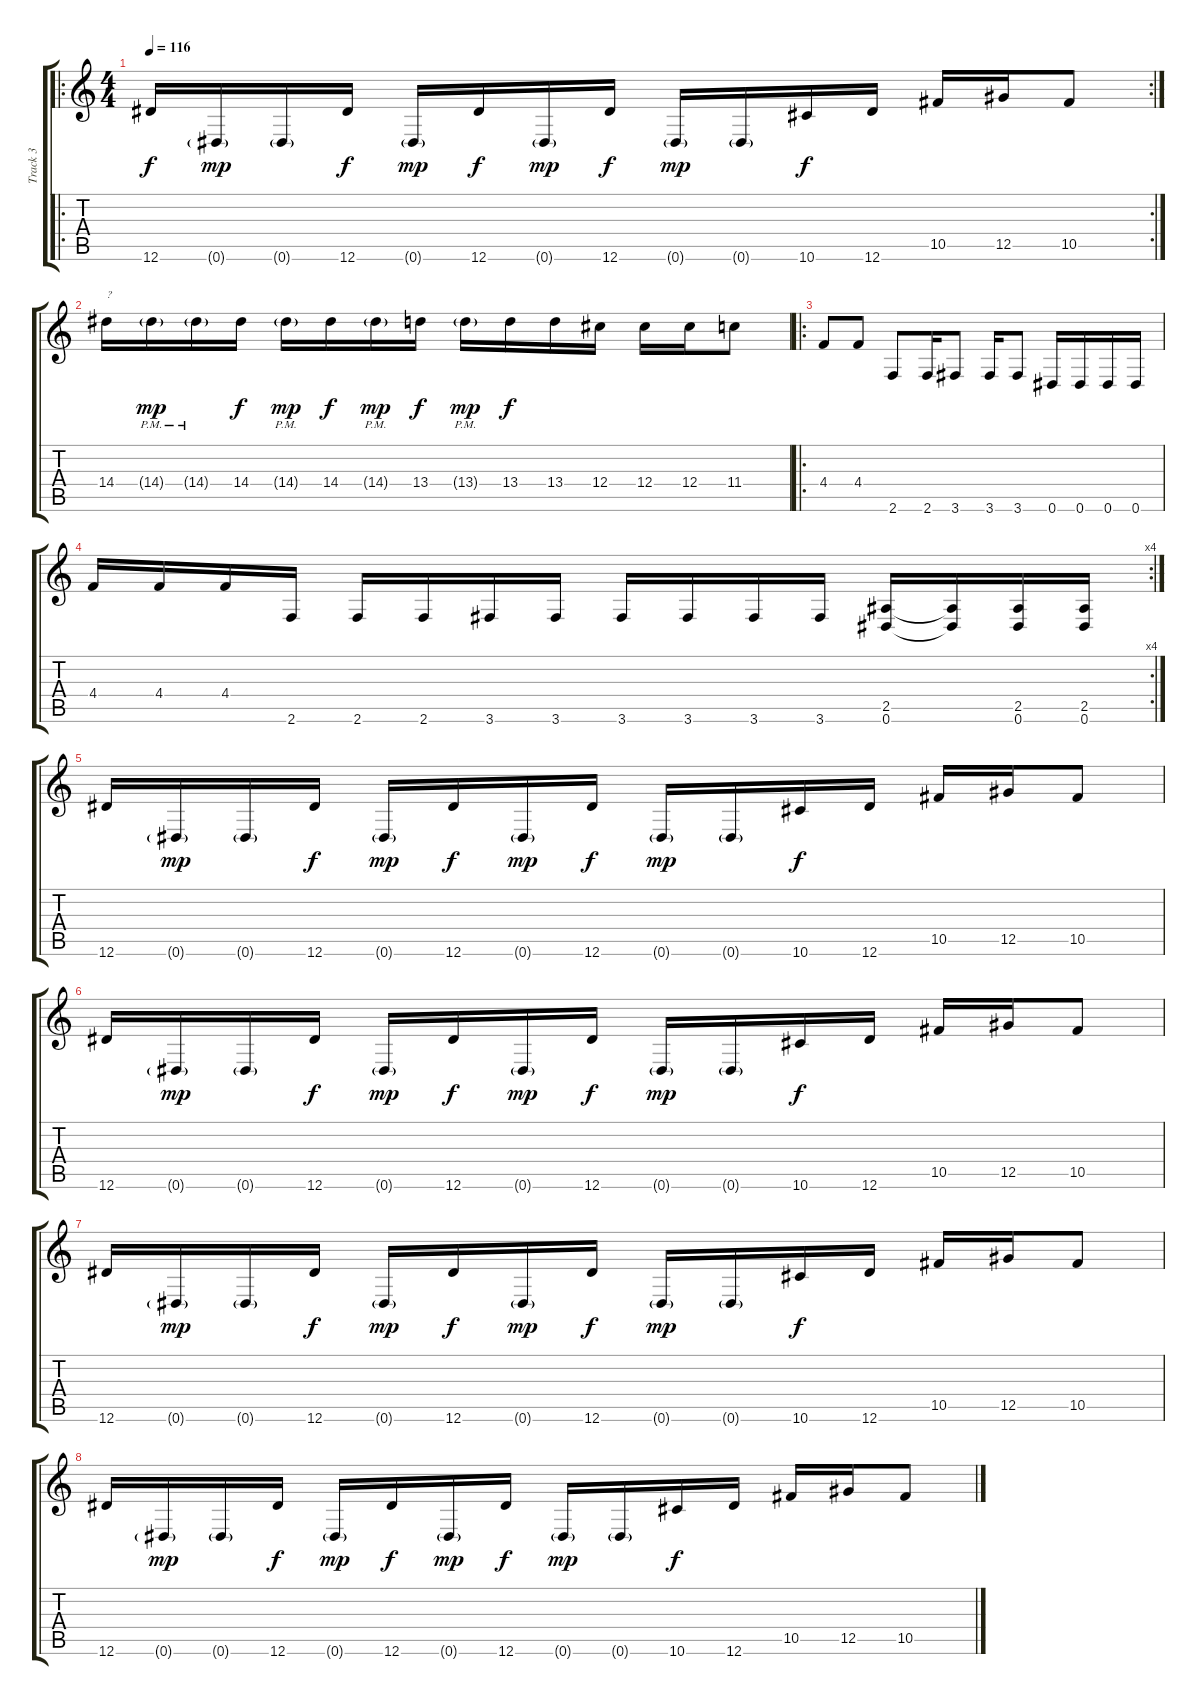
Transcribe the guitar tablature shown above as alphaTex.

\track ("Track 3" "Track 3") {instrument distortionguitar}
\staff {score tabs}
\tuning (Eb4 Bb3 Gb3 Db3 Ab2 Eb2) {hide}
\ro
\rc 2
\ts (4 4)
\tempo 116
\clef g2
\ks c
12.6.16{dy f} 0.6{g}.16{dy mp} 0.6{g}.16 12.6.16{dy f} 0.6{g}.16{dy mp} 12.6.16{dy f} 0.6{g}.16{dy mp} 12.6.16{dy f} 0.6{g}.16{dy mp} 0.6{g}.16 10.6.16{dy f} 12.6.16 10.5.16 12.5.16 10.5.8 |
14.4.16{txt "?"} 14.4{g pm}.16{dy mp} 14.4{g pm}.16 14.4.16{dy f} 14.4{g pm}.16{dy mp} 14.4.16{dy f} 14.4{g pm}.16{dy mp} 13.4.16{dy f} 13.4{g pm}.16{dy mp} 13.4.16{dy f} 13.4.16 12.4.16 12.4.16 12.4.16 11.4.8 |
\ro
4.4.8 4.4.8 2.6.8 2.6.16 3.6.8 3.6.16 3.6.8 0.6.16 0.6.16 0.6.16 0.6.16 |
\rc 4
4.4.16 4.4.16 4.4.16 2.6.16 2.6.16 2.6.16 3.6.16 3.6.16 3.6.16 3.6.16 3.6.16 3.6.16 (2.5 0.6).16 (2.5{t} 0.6{t}).16 (2.5 0.6).16 (2.5 0.6).16 |
12.6.16 0.6{g}.16{dy mp} 0.6{g}.16 12.6.16{dy f} 0.6{g}.16{dy mp} 12.6.16{dy f} 0.6{g}.16{dy mp} 12.6.16{dy f} 0.6{g}.16{dy mp} 0.6{g}.16 10.6.16{dy f} 12.6.16 10.5.16 12.5.16 10.5.8 |
12.6.16 0.6{g}.16{dy mp} 0.6{g}.16 12.6.16{dy f} 0.6{g}.16{dy mp} 12.6.16{dy f} 0.6{g}.16{dy mp} 12.6.16{dy f} 0.6{g}.16{dy mp} 0.6{g}.16 10.6.16{dy f} 12.6.16 10.5.16 12.5.16 10.5.8 |
12.6.16 0.6{g}.16{dy mp} 0.6{g}.16 12.6.16{dy f} 0.6{g}.16{dy mp} 12.6.16{dy f} 0.6{g}.16{dy mp} 12.6.16{dy f} 0.6{g}.16{dy mp} 0.6{g}.16 10.6.16{dy f} 12.6.16 10.5.16 12.5.16 10.5.8 |
12.6.16 0.6{g}.16{dy mp} 0.6{g}.16 12.6.16{dy f} 0.6{g}.16{dy mp} 12.6.16{dy f} 0.6{g}.16{dy mp} 12.6.16{dy f} 0.6{g}.16{dy mp} 0.6{g}.16 10.6.16{dy f} 12.6.16 10.5.16 12.5.16 10.5.8
